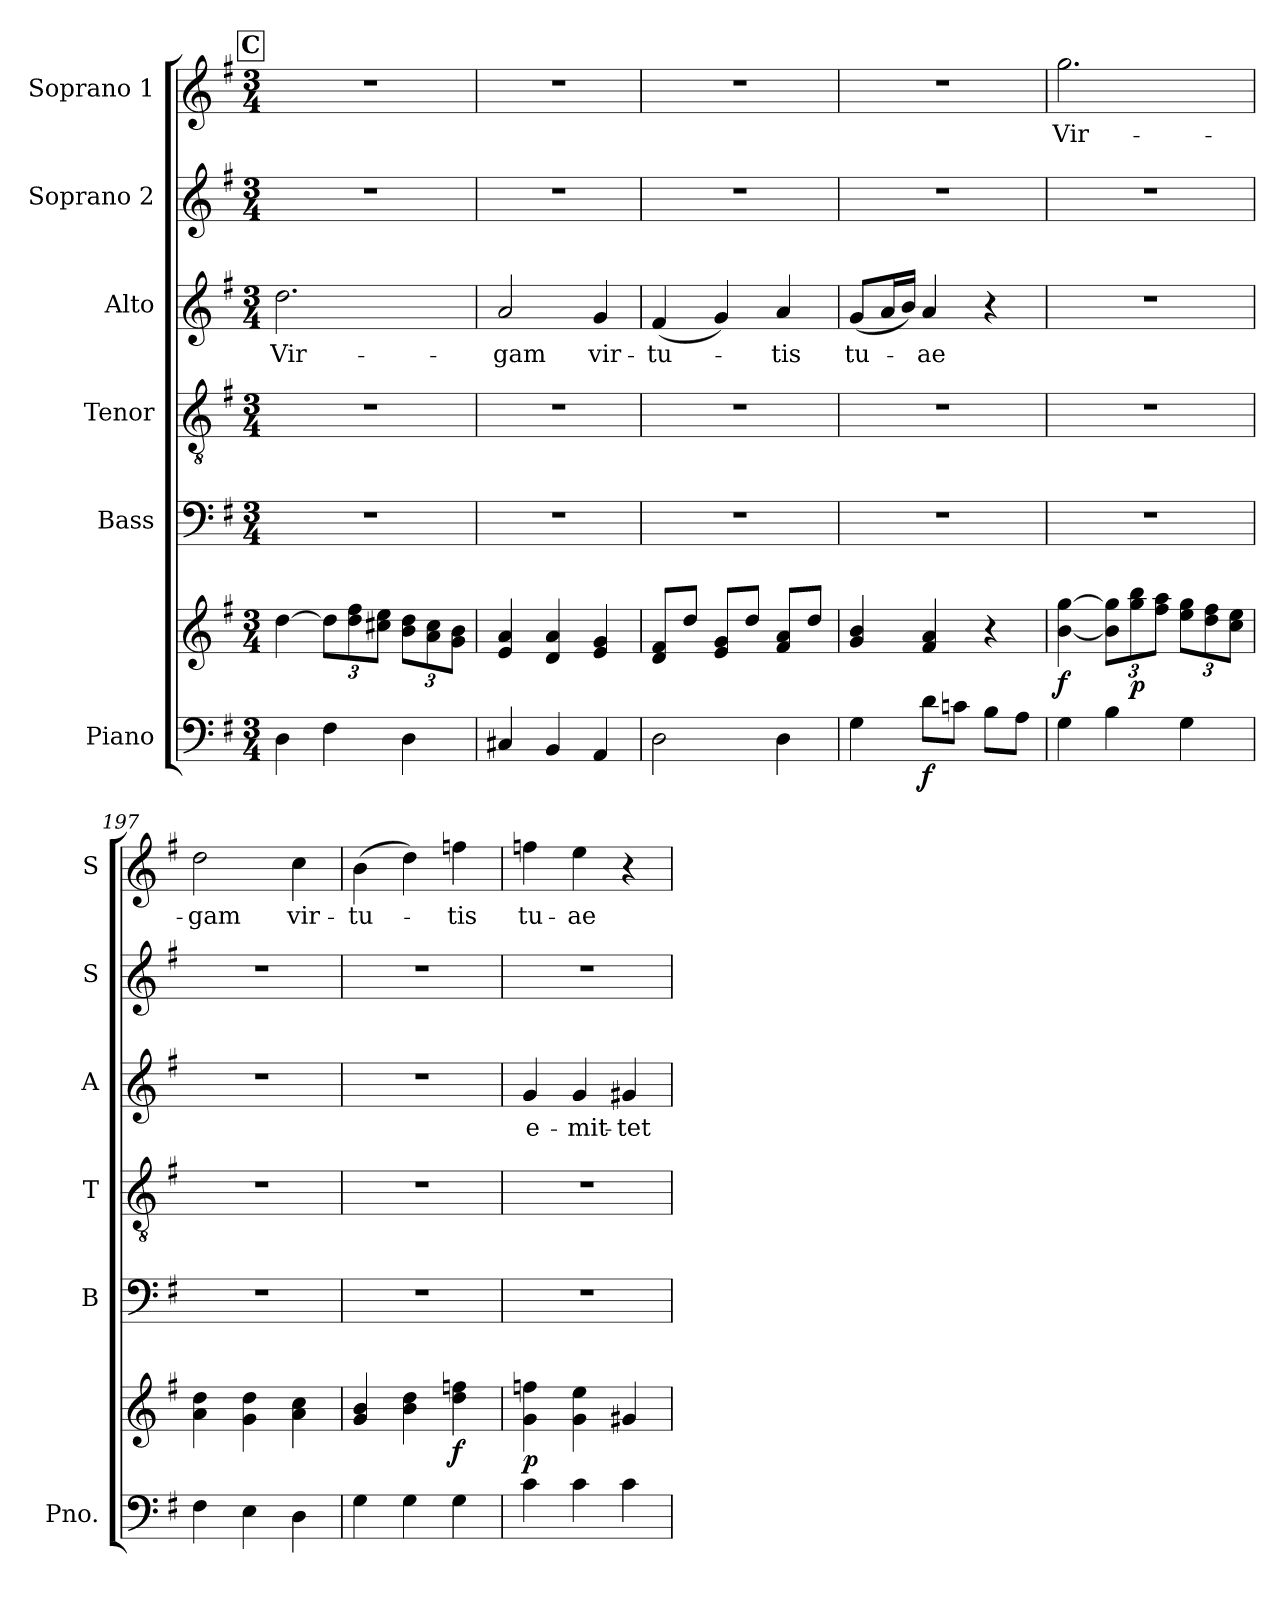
**kern	**kern	**dynam	**kern	**kern	**kern	**text	**kern	**kern	**text
*part6	*part6	*part6	*part5	*part4	*part3	*part3	*part2	*part1	*part1
*staff7	*staff6	*staff6/7	*staff5	*staff4	*staff3	*staff3	*staff2	*staff1	*staff1
*I"Piano	*	*	*I"Bass	*I"Tenor	*I"Alto	*	*I"Soprano 2	*I"Soprano 1	*
*I'Pno.	*	*	*I'B	*I'T	*I'A	*	*I'S	*I'S	*
*clefF4	*clefG2	*	*clefF4	*clefGv2	*clefG2	*	*clefG2	*clefG2	*
*k[f#]	*k[f#]	*	*k[f#]	*k[f#]	*k[f#]	*	*k[f#]	*k[f#]	*
*G:	*G:	*	*G:	*G:	*G:	*	*G:	*G:	*
*M3/4	*M3/4	*	*M3/4	*M3/4	*M3/4	*	*M3/4	*M3/4	*
!!LO:REH:place=s1:a:B:fs=14:t=C
=192	=192	=192	=192	=192	=192	=192	=192	=192	=192
!	!	!	!	!	!	!LO:LY:b	!	!	!
4D\	[4dd\	.	2.r	2.r	2.dd\	Vir-	2.r	2.r	.
4F#\	12dd\L]	.	.	.	.	.	.	.	.
.	12dd\ 12ff#\	.	.	.	.	.	.	.	.
.	12cc#X\ 12ee\J	.	.	.	.	.	.	.	.
4D\	12b\ 12dd\L	.	.	.	.	.	.	.	.
.	12a\ 12cc#\	.	.	.	.	.	.	.	.
.	12g\ 12b\J	.	.	.	.	.	.	.	.
=193	=193	=193	=193	=193	=193	=193	=193	=193	=193
!	!	!	!	!	!	!LO:LY:b	!	!	!
4C#X/	4e/ 4a/	.	2.r	2.r	2a/	-gam	2.r	2.r	.
4BB/	4d/ 4a/	.	.	.	.	.	.	.	.
!	!	!	!	!	!	!LO:LY:b	!	!	!
4AA/	4e/ 4g/	.	.	.	4g/	vir-	.	.	.
=194	=194	=194	=194	=194	=194	=194	=194	=194	=194
!	!	!	!	!	!	!LO:LY:b	!	!	!
2D\	8d/ 8f#/L	.	2.r	2.r	(<4f#/	-tu-	2.r	2.r	.
.	8dd/J	.	.	.	.	.	.	.	.
.	8e/ 8g/L	.	.	.	4g/)	.	.	.	.
.	8dd/J	.	.	.	.	.	.	.	.
!	!	!	!	!	!	!LO:LY:b	!	!	!
4D\	8f#/ 8a/L	.	.	.	4a/	-tis	.	.	.
.	8dd/J	.	.	.	.	.	.	.	.
!!LO:LB:g=z
=195	=195	=195	=195	=195	=195	=195	=195	=195	=195
!	!	!	!	!	!	!LO:LY:b	!	!	!
4G\	4g/ 4b/	.	2.r	2.r	(<8g/L	tu-	2.r	2.r	.
.	.	.	.	.	16a/L	.	.	.	.
.	.	.	.	.	16b/JJ)	.	.	.	.
!	!	!LO:DY:b=2	!	!	!	!LO:LY:b	!	!	!
8d\L	4f#/ 4a/	f	.	.	4a/	-ae	.	.	.
8cn\J	.	.	.	.	.	.	.	.	.
8B\L	4r	.	.	.	4r	.	.	.	.
8A\J	.	.	.	.	.	.	.	.	.
=196	=196	=196	=196	=196	=196	=196	=196	=196	=196
!	!	!LO:DY:b	!	!	!	!	!	!	!LO:LY:b
4G\	[4b\ [4gg\	f	2.r	2.r	2.r	.	2.r	2.gg\	Vir-
4B\	12b\] 12gg\]L	.	.	.	.	.	.	.	.
!	!	!LO:DY:b	!	!	!	!	!	!	!
.	12gg\ 12bb\	p	.	.	.	.	.	.	.
.	12ff#\ 12aa\J	.	.	.	.	.	.	.	.
4G\	12ee\ 12gg\L	.	.	.	.	.	.	.	.
.	12dd\ 12ff#\	.	.	.	.	.	.	.	.
.	12cc\ 12ee\J	.	.	.	.	.	.	.	.
=197	=197	=197	=197	=197	=197	=197	=197	=197	=197
!	!	!	!	!	!	!	!	!	!LO:LY:b
4F#\	4a\ 4dd\	.	2.r	2.r	2.r	.	2.r	2dd\	-gam
4E\	4g\ 4dd\	.	.	.	.	.	.	.	.
!	!	!	!	!	!	!	!	!	!LO:LY:b
4D\	4a\ 4cc\	.	.	.	.	.	.	4cc\	vir-
=198	=198	=198	=198	=198	=198	=198	=198	=198	=198
!	!	!	!	!	!	!	!	!	!LO:LY:b
4G\	4g/ 4b/	.	2.r	2.r	2.r	.	2.r	(4b\	-tu-
4G\	4b\ 4dd\	.	.	.	.	.	.	4dd\)	.
!	!	!LO:DY:b	!	!	!	!	!	!	!LO:LY:b
4G\	4dd\ 4ffn\	f	.	.	.	.	.	4ffn\	-tis
!!LO:LB:g=z
=199	=199	=199	=199	=199	=199	=199	=199	=199	=199
!	!	!LO:DY:b	!	!	!	!LO:LY:b	!	!	!LO:LY:b
4c\	4g\ 4ffn\	p	2.r	2.r	4g/	e-	2.r	4ffn\	tu-
!	!	!	!	!	!	!LO:LY:b	!	!	!LO:LY:b
4c\	4g\ 4ee\	.	.	.	4g/	-mit-	.	4ee\	-ae
!	!	!	!	!	!	!LO:LY:b	!	!	!
4c\	4g#X/	.	.	.	4g#X/	-tet	.	4r	.
=	=	=	=	=	=	=	=	=	=
*-	*-	*-	*-	*-	*-	*-	*-	*-	*-
